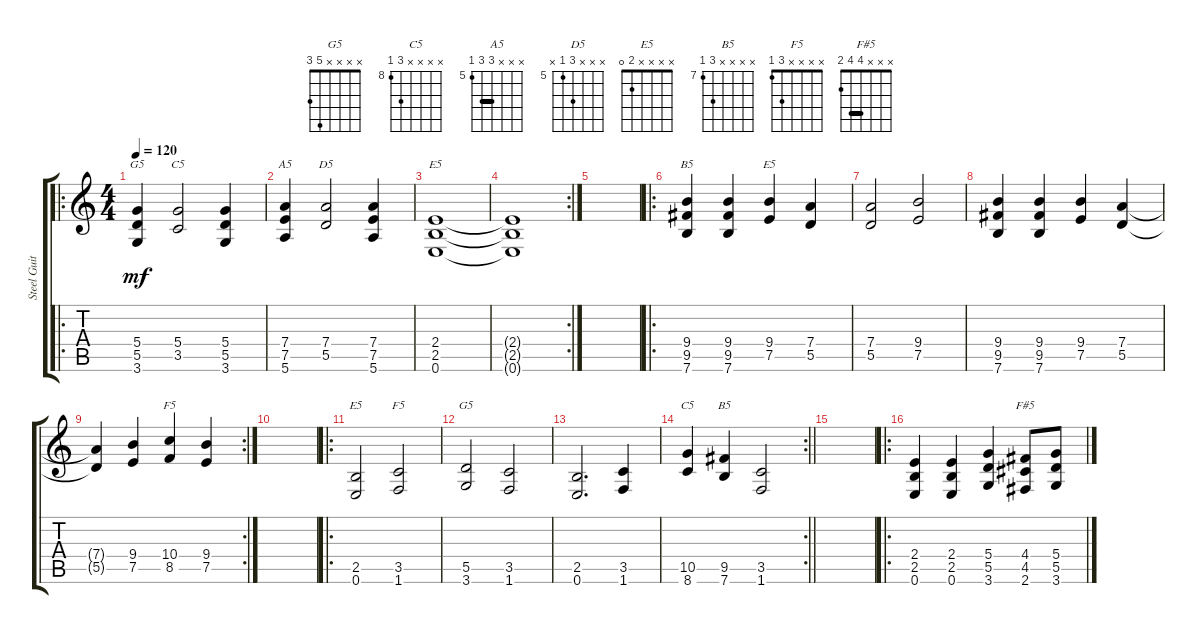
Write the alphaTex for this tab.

\track ("Steel Guitar" "Steel Guit") {instrument acousticguitarsteel}
\staff {score tabs}
\tuning (E4 B3 G3 D3 A2 E2) {hide}
\chord ("G5" x x x 5 5 3) {barre 5}
\chord ("C5" x x x 5 3 x)
\chord ("A5" x x x 7 7 5) {firstfret 5 barre 7}
\chord ("D5" x x x 7 5 x) {firstfret 5}
\chord ("E5" x x x 2 2 0) {barre 2}
\chord ("B5" x x x 9 9 7) {firstfret 7 barre 9}
\chord ("E5" x x x 9 7 x) {firstfret 7}
\chord ("F5" x x 10 10 8 x) {firstfret 8 barre 10}
\chord ("E5" x x x x 2 0)
\chord ("F5" x x x x 3 1)
\chord ("G5" x x x x 5 3)
\chord ("C5" x x x x 10 8) {firstfret 8}
\chord ("B5" x x x x 9 7) {firstfret 7}
\chord ("F#5" x x x 4 4 2) {barre 4}
\ro
\ts (4 4)
\tempo 120
\clef g2
\ks c
(5.4 5.5 3.6).4{ch "G5" dy mf} (5.4 3.5).2{ch "C5"} (5.4 5.5 3.6).4 |
(7.4 7.5 5.6).4{ch "A5"} (7.4 5.5).2{ch "D5"} (7.4 7.5 5.6).4 |
(2.4 2.5 0.6).1{ch "E5"} |
\rc 2
(2.4{t} 2.5{t} 0.6{t}).1 |
|
\ro
(9.4 9.5 7.6).4{ch "B5"} (9.4 9.5 7.6).4 (9.4 7.5).4{ch "E5"} (7.4 5.5).4 |
(7.4 5.5).2 (9.4 7.5).2 |
(9.4 9.5 7.6).4 (9.4 9.5 7.6).4 (9.4 7.5).4 (7.4 5.5).4 |
\rc 2
(7.4{t} 5.5{t}).4 (9.4 7.5).4 (10.4 8.5).4{ch "F5"} (9.4 7.5).4 |
|
\ro
(2.5 0.6).2{ch "E5"} (3.5 1.6).2{ch "F5"} |
(5.5 3.6).2{ch "G5"} (3.5 1.6).2 |
(2.5 0.6).2{d} (3.5 1.6).4 |
\rc 2
\barLineRight lightlight
(10.5 8.6).4{ch "C5"} (9.5 7.6).4{ch "B5"} (3.5 1.6).2 |
\section ("" "")
|
\ro
(2.4 2.5 0.6).4 (2.4 2.5 0.6).4 (5.4 5.5 3.6).4 (4.4 4.5 2.6).8{ch "F#5"} (5.4 5.5 3.6).8
